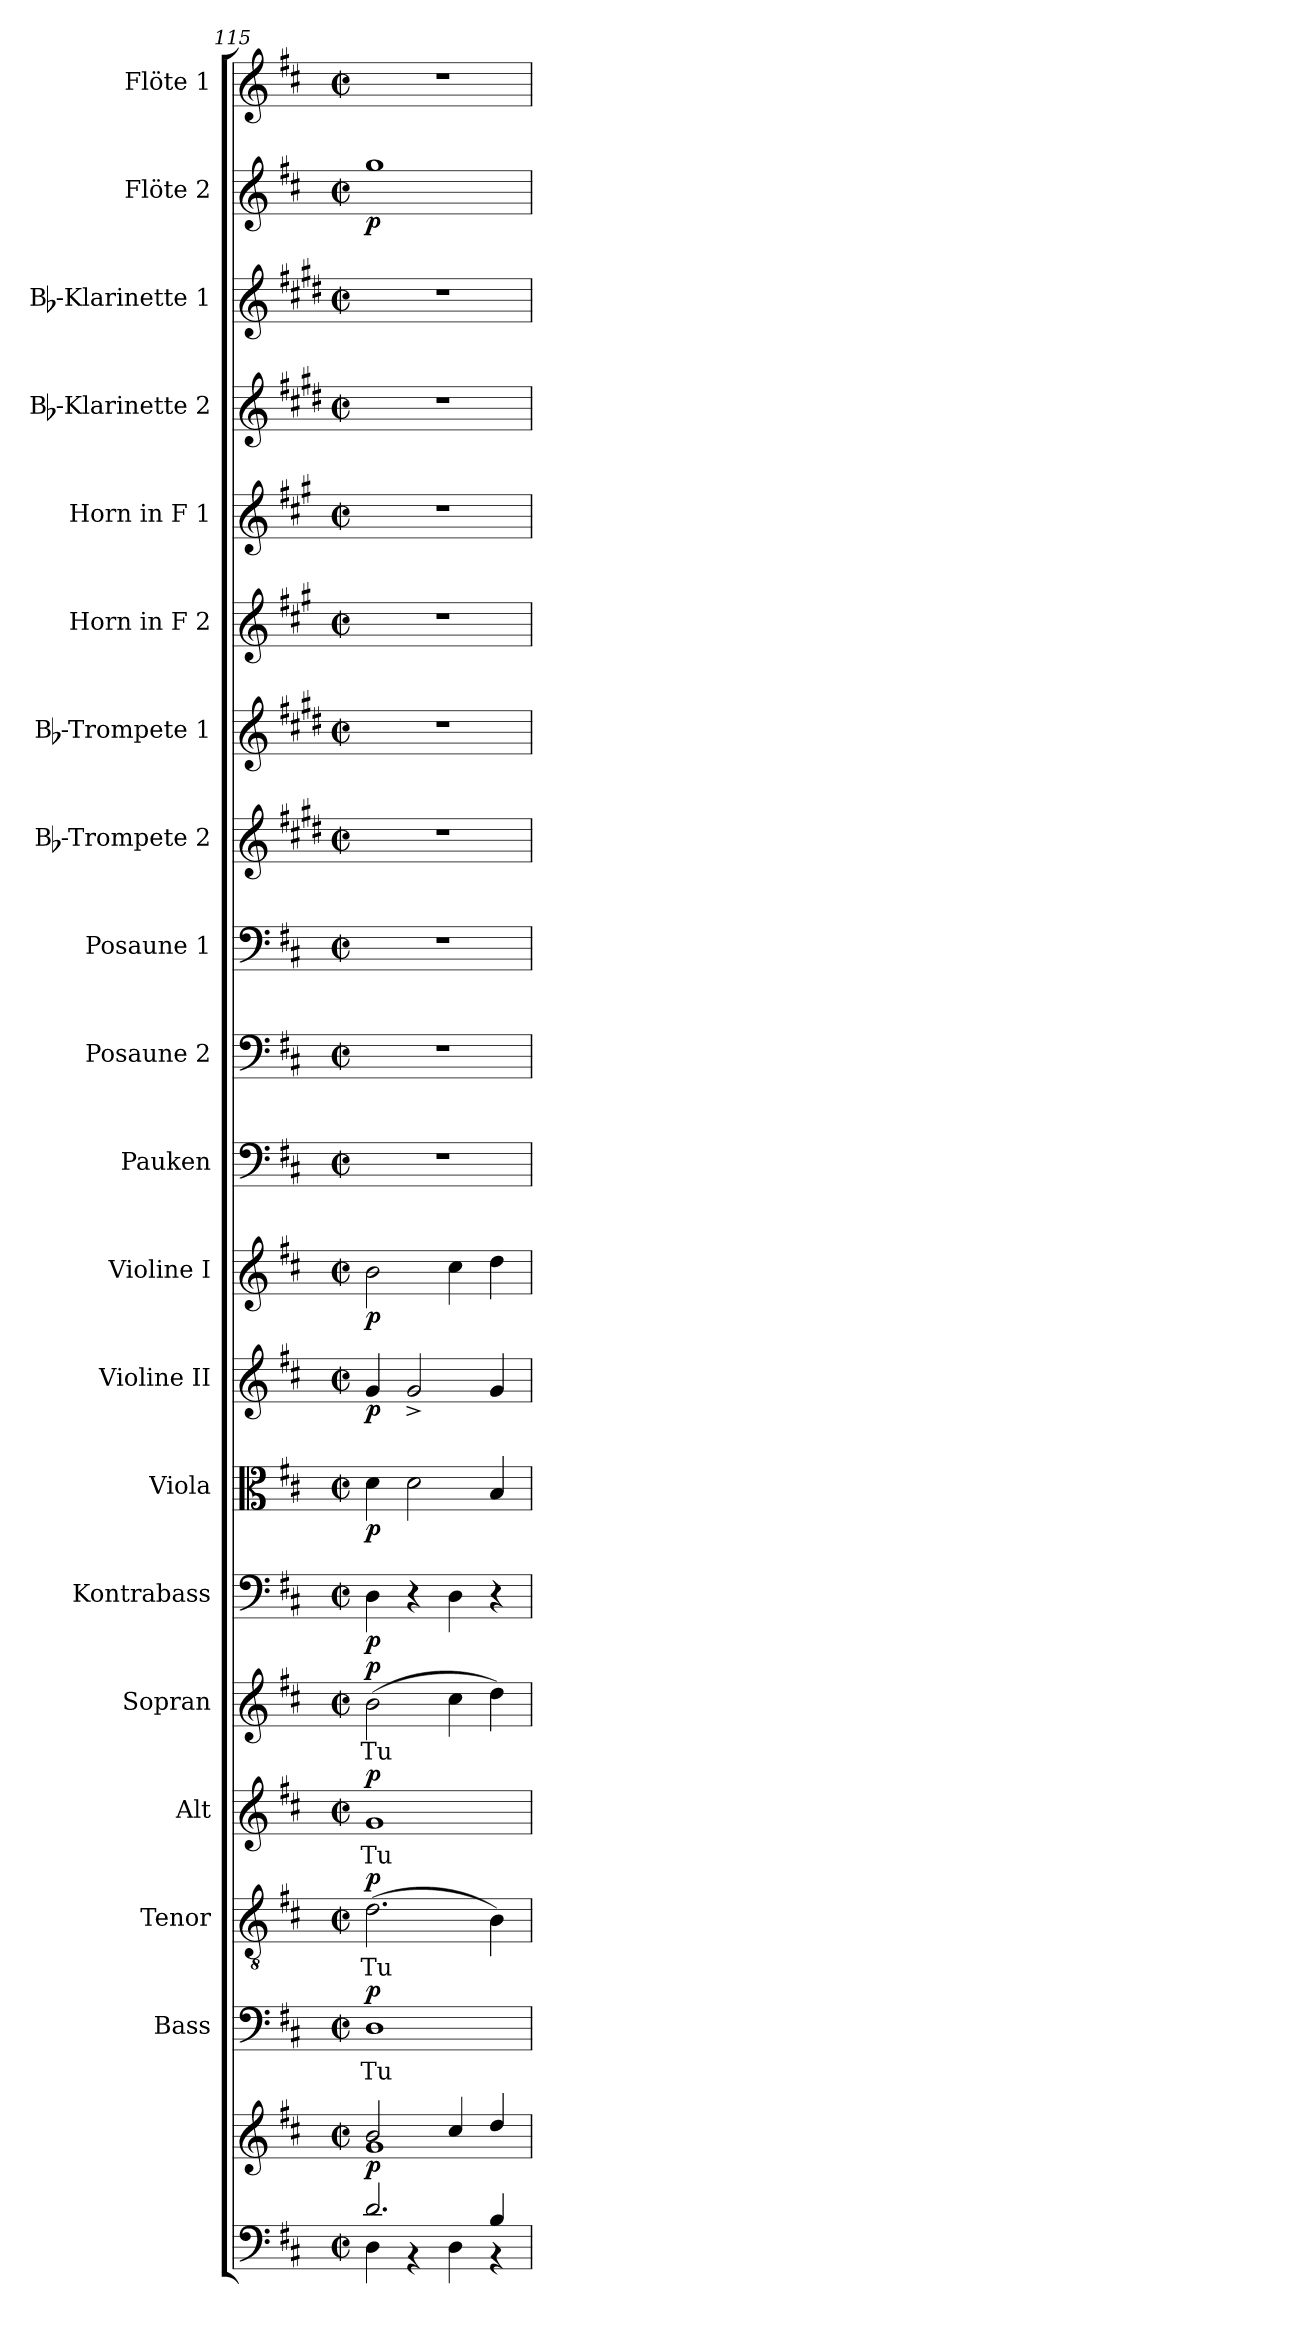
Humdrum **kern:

**kern	**kern	**dynam	**kern	**text	**dynam	**kern	**text	**dynam	**kern	**text	**dynam	**kern	**text	**dynam	**kern	**dynam	**kern	**dynam	**kern	**dynam	**kern	**dynam	**kern	**kern	**kern	**kern	**kern	**kern	**kern	**kern	**kern	**kern	**dynam	**kern
*part20	*part20	*part20	*part19	*part19	*part19	*part18	*part18	*part18	*part17	*part17	*part17	*part16	*part16	*part16	*part15	*part15	*part14	*part14	*part13	*part13	*part12	*part12	*part11	*part10	*part9	*part8	*part7	*part6	*part5	*part4	*part3	*part2	*part2	*part1
*staff21	*staff20	*staff20/21	*staff19	*staff19	*staff19	*staff18	*staff18	*staff18	*staff17	*staff17	*staff17	*staff16	*staff16	*staff16	*staff15	*staff15	*staff14	*staff14	*staff13	*staff13	*staff12	*staff12	*staff11	*staff10	*staff9	*staff8	*staff7	*staff6	*staff5	*staff4	*staff3	*staff2	*staff2	*staff1
*	*	*	*I"Bass	*	*	*I"Tenor	*	*	*I"Alt	*	*	*I"Sopran	*	*	*I"Kontrabass	*	*I"Viola	*	*I"Violine II	*	*I"Violine I	*	*I"Pauken	*I"Posaune 2	*I"Posaune 1	*I"Bb-Trompete 2	*I"Bb-Trompete 1	*I"Horn in F 2	*I"Horn in F 1	*I"Bb-Klarinette 2	*I"Bb-Klarinette 1	*I"Flöte 2	*	*I"Flöte 1
*	*	*	*I'B.	*	*	*I'T.	*	*	*I'A.	*	*	*I'S.	*	*	*I'Kb.	*	*I'Vla.	*	*I'Vl. II	*	*I'Vl. I	*	*I'Pk.	*I'Pos. 2	*I'Pos. 1	*I'Bb Trp. 2	*I'Bb Trp. 1	*	*	*I'Bb Kl. 2	*I'Bb Kl. 1	*I'Fl. 2	*	*I'Fl. 1
*clefF4	*clefG2	*	*clefF4	*	*	*clefGv2	*	*	*clefG2	*	*	*clefG2	*	*	*clefF4	*	*clefC3	*	*clefG2	*	*clefG2	*	*clefF4	*clefF4	*clefF4	*clefG2	*clefG2	*clefG2	*clefG2	*clefG2	*clefG2	*clefG2	*	*clefG2
*	*	*	*	*	*	*	*	*	*	*	*	*	*	*	*ITrd7c12	*	*	*	*	*	*	*	*	*	*	*ITrd1c2	*ITrd1c2	*ITrd4c7	*ITrd4c7	*ITrd1c2	*ITrd1c2	*	*	*
*k[f#c#]	*k[f#c#]	*	*k[f#c#]	*	*	*k[f#c#]	*	*	*k[f#c#]	*	*	*k[f#c#]	*	*	*k[f#c#]	*	*k[f#c#]	*	*k[f#c#]	*	*k[f#c#]	*	*k[f#c#]	*k[f#c#]	*k[f#c#]	*k[f#c#]	*k[f#c#]	*k[f#c#]	*k[f#c#]	*k[f#c#]	*k[f#c#]	*k[f#c#]	*	*k[f#c#]
*D:	*D:	*	*D:	*	*	*D:	*	*	*D:	*	*	*D:	*	*	*D:	*	*D:	*	*D:	*	*D:	*	*D:	*D:	*D:	*D:	*D:	*D:	*D:	*D:	*D:	*D:	*	*D:
*M2/2	*M2/2	*	*M2/2	*	*	*M2/2	*	*	*M2/2	*	*	*M2/2	*	*	*M2/2	*	*M2/2	*	*M2/2	*	*M2/2	*	*M2/2	*M2/2	*M2/2	*M2/2	*M2/2	*M2/2	*M2/2	*M2/2	*M2/2	*M2/2	*	*M2/2
*met(c|)	*met(c|)	*	*met(c|)	*	*	*met(c|)	*	*	*met(c|)	*	*	*met(c|)	*	*	*met(c|)	*	*met(c|)	*	*met(c|)	*	*met(c|)	*	*met(c|)	*met(c|)	*met(c|)	*met(c|)	*met(c|)	*met(c|)	*met(c|)	*met(c|)	*met(c|)	*met(c|)	*	*met(c|)
=115	=115	=115	=115	=115	=115	=115	=115	=115	=115	=115	=115	=115	=115	=115	=115	=115	=115	=115	=115	=115	=115	=115	=115	=115	=115	=115	=115	=115	=115	=115	=115	=115	=115	=115
*^	*^	*	*	*	*	*	*	*	*	*	*	*	*	*	*	*	*	*	*	*	*	*	*	*	*	*	*	*	*	*	*	*	*	*
!	!	!	!	!LO:DY:b	!	!LO:LY:b	!LO:DY:a	!	!LO:LY:b	!LO:DY:a	!	!LO:LY:b	!LO:DY:a	!	!LO:LY:b	!LO:DY:a	!	!LO:DY:b	!	!LO:DY:b	!	!LO:DY:b	!	!LO:DY:b	!	!	!	!	!	!	!	!	!	!	!LO:DY:b	!
2.d/	4D\	2b/	1g	p	1D	Tu	p	(>2.d\	Tu	p	1g	Tu	p	(>2b\	Tu	p	4DD\	p	4d\	p	4g/	p	2b\	p	1r	1r	1r	1r	1r	1r	1r	1r	1r	1gg	p	1r
.	4r	.	.	.	.	.	.	.	.	.	.	.	.	.	.	.	4r	.	2d\	.	2g^</	.	.	.	.	.	.	.	.	.	.	.	.	.	.	.
.	4D\	4cc#/	.	.	.	.	.	.	.	.	.	.	.	4cc#\	.	.	4DD\	.	.	.	.	.	4cc#\	.	.	.	.	.	.	.	.	.	.	.	.	.
4B/	4r	4dd/	.	.	.	.	.	4B\)	.	.	.	.	.	4dd\)	.	.	4r	.	4B/	.	4g/	.	4dd\	.	.	.	.	.	.	.	.	.	.	.	.	.
*v	*v	*	*	*	*	*	*	*	*	*	*	*	*	*	*	*	*	*	*	*	*	*	*	*	*	*	*	*	*	*	*	*	*	*	*	*
*	*v	*v	*	*	*	*	*	*	*	*	*	*	*	*	*	*	*	*	*	*	*	*	*	*	*	*	*	*	*	*	*	*	*	*	*
=	=	=	=	=	=	=	=	=	=	=	=	=	=	=	=	=	=	=	=	=	=	=	=	=	=	=	=	=	=	=	=	=	=	=
*-	*-	*-	*-	*-	*-	*-	*-	*-	*-	*-	*-	*-	*-	*-	*-	*-	*-	*-	*-	*-	*-	*-	*-	*-	*-	*-	*-	*-	*-	*-	*-	*-	*-	*-
